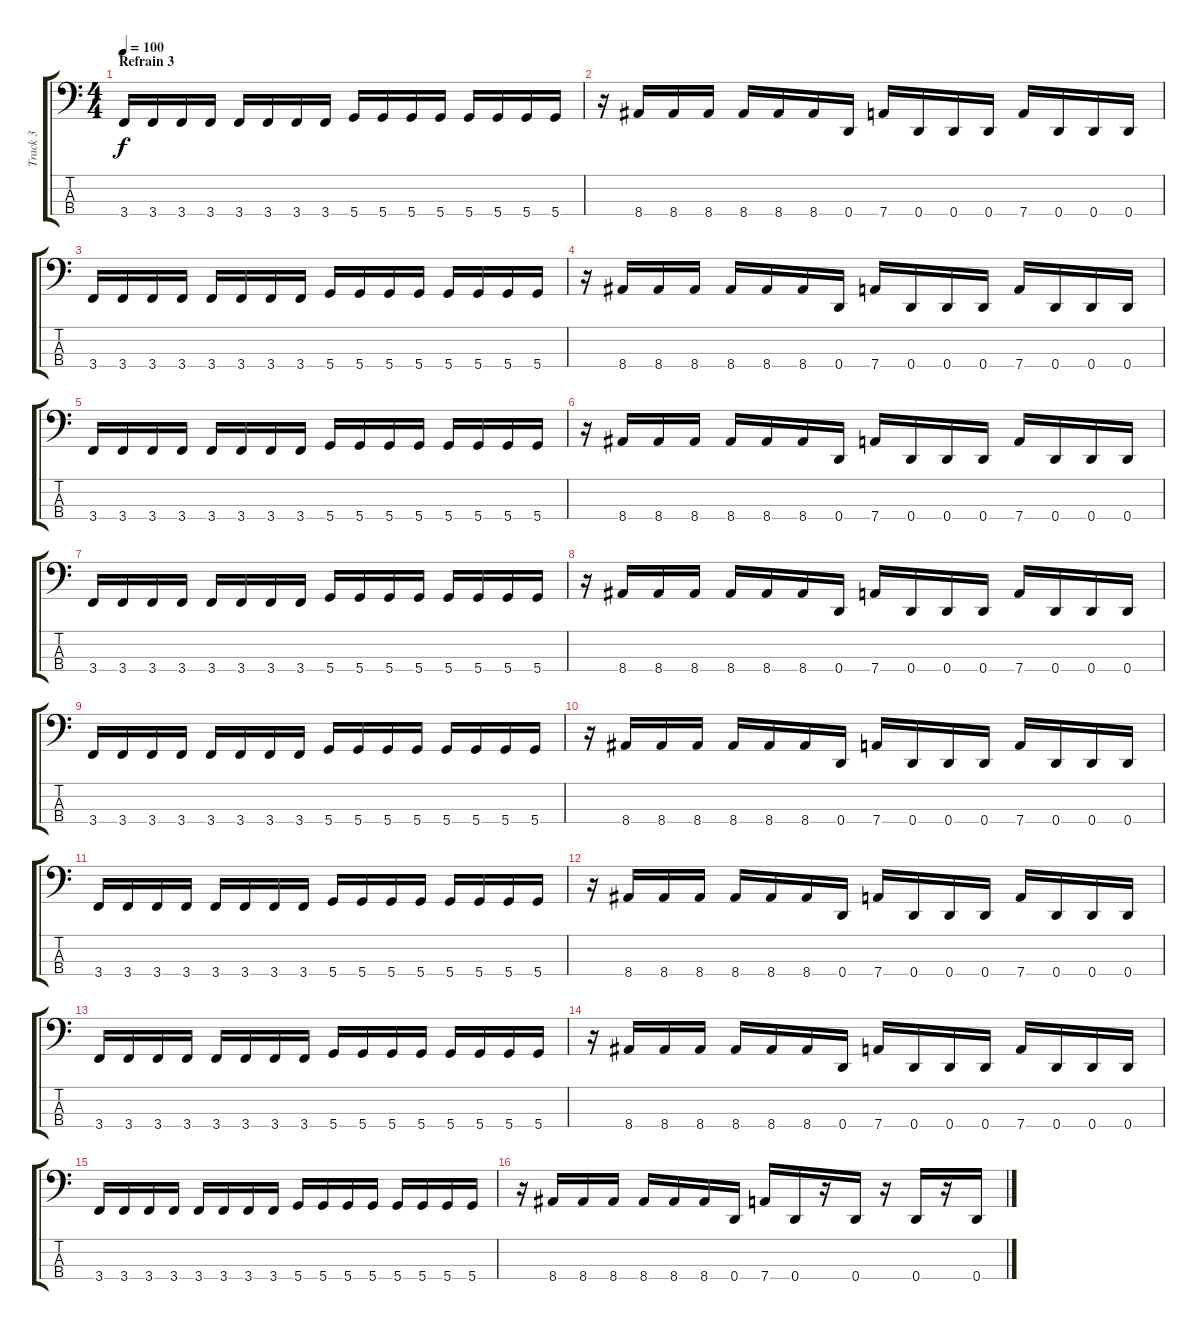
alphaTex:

\track ("Track 3" "Track 3") {instrument electricbassfinger}
\staff {score tabs}
\tuning (G2 D2 A1 D1) {hide}
\ts (4 4)
\section ("" "Refrain 3")
\tempo 100
\clef f4
\ks c
3.4.16{dy f} 3.4.16 3.4.16 3.4.16 3.4.16 3.4.16 3.4.16 3.4.16 5.4.16 5.4.16 5.4.16 5.4.16 5.4.16 5.4.16 5.4.16 5.4.16 |
r.16 8.4.16 8.4.16 8.4.16 8.4.16 8.4.16 8.4.16 0.4.16 7.4.16 0.4.16 0.4.16 0.4.16 7.4.16 0.4.16 0.4.16 0.4.16 |
3.4.16 3.4.16 3.4.16 3.4.16 3.4.16 3.4.16 3.4.16 3.4.16 5.4.16 5.4.16 5.4.16 5.4.16 5.4.16 5.4.16 5.4.16 5.4.16 |
r.16 8.4.16 8.4.16 8.4.16 8.4.16 8.4.16 8.4.16 0.4.16 7.4.16 0.4.16 0.4.16 0.4.16 7.4.16 0.4.16 0.4.16 0.4.16 |
3.4.16 3.4.16 3.4.16 3.4.16 3.4.16 3.4.16 3.4.16 3.4.16 5.4.16 5.4.16 5.4.16 5.4.16 5.4.16 5.4.16 5.4.16 5.4.16 |
r.16 8.4.16 8.4.16 8.4.16 8.4.16 8.4.16 8.4.16 0.4.16 7.4.16 0.4.16 0.4.16 0.4.16 7.4.16 0.4.16 0.4.16 0.4.16 |
3.4.16 3.4.16 3.4.16 3.4.16 3.4.16 3.4.16 3.4.16 3.4.16 5.4.16 5.4.16 5.4.16 5.4.16 5.4.16 5.4.16 5.4.16 5.4.16 |
r.16 8.4.16 8.4.16 8.4.16 8.4.16 8.4.16 8.4.16 0.4.16 7.4.16 0.4.16 0.4.16 0.4.16 7.4.16 0.4.16 0.4.16 0.4.16 |
3.4.16 3.4.16 3.4.16 3.4.16 3.4.16 3.4.16 3.4.16 3.4.16 5.4.16 5.4.16 5.4.16 5.4.16 5.4.16 5.4.16 5.4.16 5.4.16 |
r.16 8.4.16 8.4.16 8.4.16 8.4.16 8.4.16 8.4.16 0.4.16 7.4.16 0.4.16 0.4.16 0.4.16 7.4.16 0.4.16 0.4.16 0.4.16 |
3.4.16 3.4.16 3.4.16 3.4.16 3.4.16 3.4.16 3.4.16 3.4.16 5.4.16 5.4.16 5.4.16 5.4.16 5.4.16 5.4.16 5.4.16 5.4.16 |
r.16 8.4.16 8.4.16 8.4.16 8.4.16 8.4.16 8.4.16 0.4.16 7.4.16 0.4.16 0.4.16 0.4.16 7.4.16 0.4.16 0.4.16 0.4.16 |
3.4.16 3.4.16 3.4.16 3.4.16 3.4.16 3.4.16 3.4.16 3.4.16 5.4.16 5.4.16 5.4.16 5.4.16 5.4.16 5.4.16 5.4.16 5.4.16 |
r.16 8.4.16 8.4.16 8.4.16 8.4.16 8.4.16 8.4.16 0.4.16 7.4.16 0.4.16 0.4.16 0.4.16 7.4.16 0.4.16 0.4.16 0.4.16 |
3.4.16 3.4.16 3.4.16 3.4.16 3.4.16 3.4.16 3.4.16 3.4.16 5.4.16 5.4.16 5.4.16 5.4.16 5.4.16 5.4.16 5.4.16 5.4.16 |
r.16 8.4.16 8.4.16 8.4.16 8.4.16 8.4.16 8.4.16 0.4.16 7.4.16 0.4.16 r.16 0.4.16 r.16 0.4.16 r.16 0.4.16
